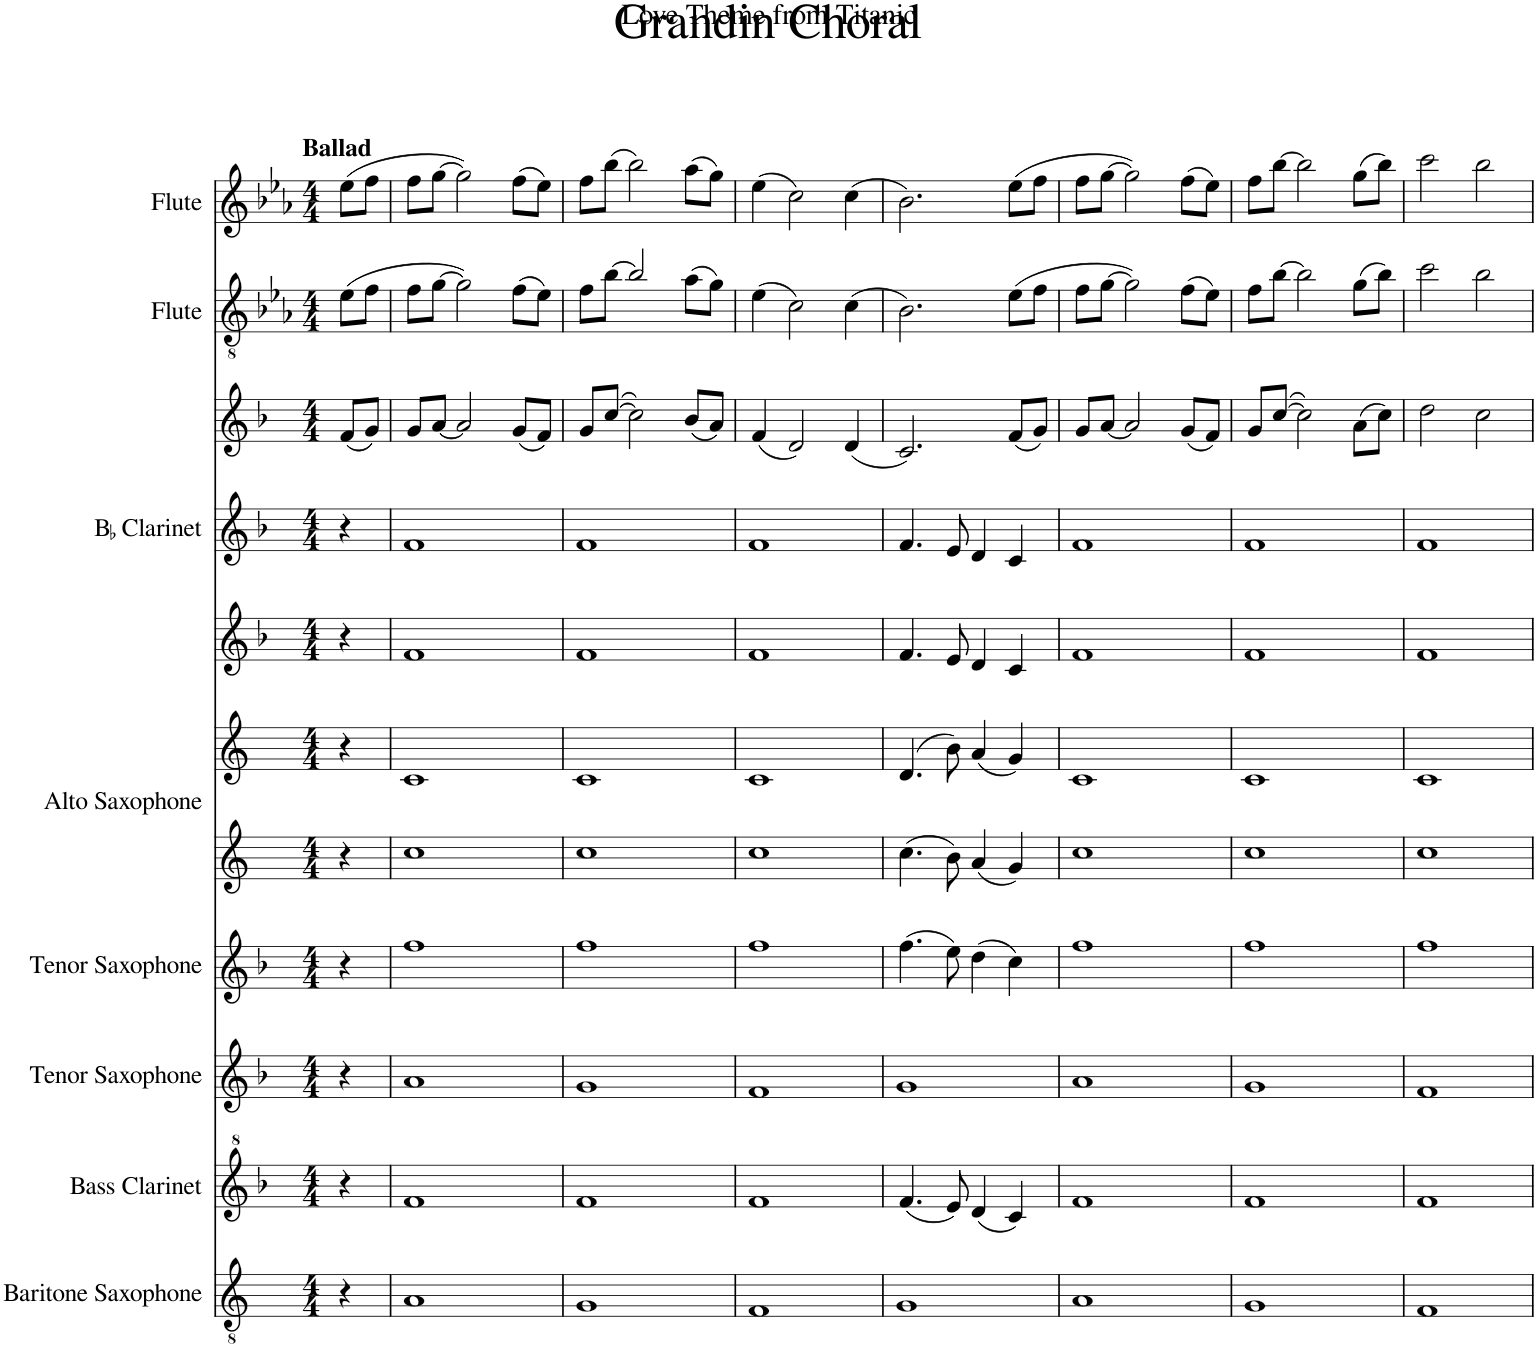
**kern	**kern	**kern	**kern	**kern	**kern	**kern	**kern	**kern	**kern	**kern
*part8	*part7	*part6	*part5	*part4	*part4	*part3	*part3	*part3	*part2	*part1
*staff11	*staff10	*staff9	*staff8	*staff7	*staff6	*staff5	*staff4	*staff3	*staff2	*staff1
*I"Baritone Saxophone	*I"Bass Clarinet	*I"Tenor Saxophone	*I"Tenor Saxophone	*I"Alto Saxophone	*	*I"BaccidentalFlat Clarinet	*	*	*I"Flute	*I"Flute
*I'Bar. Sax.	*I'B. Cl.	*I'T. Sax.	*I'T. Sax.	*I'A. Sax.	*	*I'BaccidentalFlat Cl.	*	*	*I'Fl.	*I'Fl.
*clefGv2	*clefG^2	*clefG2	*clefG2	*clefG2	*clefG2	*clefG2	*clefG2	*clefG2	*clefGv2	*clefG2
*Trd12c21	*Trd8c14	*Trd8c14	*Trd8c14	*Trd5c9	*Trd5c9	*Trd1c2	*Trd1c2	*Trd1c2	*	*
*k[]	*k[b-]	*k[b-]	*k[b-]	*k[]	*k[]	*k[b-]	*k[b-]	*k[b-]	*k[b-e-a-]	*k[b-e-a-]
*M4/4	*M4/4	*M4/4	*M4/4	*M4/4	*M4/4	*M4/4	*M4/4	*M4/4	*M4/4	*M4/4
=1	=1	=1	=1	=1	=1	=1	=1	=1	=1	=1
!	!	!	!	!	!	!	!	!	!	!LO:TX:a:B:t=Ballad
4r	4r	4r	4r	4r	4r	4r	4r	(8f/L	(8e-\L	(8ee-\L
.	.	.	.	.	.	.	.	8g/J)	8f\J	8ff\J
=2	=2	=2	=2	=2	=2	=2	=2	=2	=2	=2
1A	1ff	1a	1ff	1cc	1c	1f	1f	8g/L	8f\L	8ff\L
.	.	.	.	.	.	.	.	[8a/J	[8g\J	[8gg\J
.	.	.	.	.	.	.	.	2a/]	2g\])	2gg\])
.	.	.	.	.	.	.	.	(8g/L	(8f\L	(8ff\L
.	.	.	.	.	.	.	.	8f/J)	8e-\J)	8ee-\J)
=3	=3	=3	=3	=3	=3	=3	=3	=3	=3	=3
1G	1ff	1g	1ff	1cc	1c	1f	1f	8g/L	8f\L	8ff\L
.	.	.	.	.	.	.	.	([8cc/J	[8b-\J	(8bb-\J
.	.	.	.	.	.	.	.	2cc\])	2b-/]	2bb-\)
.	.	.	.	.	.	.	.	(8b-/L	(8a-\L	(8aa-\L
.	.	.	.	.	.	.	.	8a/J)	8g\J)	8gg\J)
=4	=4	=4	=4	=4	=4	=4	=4	=4	=4	=4
1F	1ff	1f	1ff	1cc	1c	1f	1f	(4f/	(4e-\	(4ee-\
.	.	.	.	.	.	.	.	2d/)	2c\)	2cc\)
.	.	.	.	.	.	.	.	(4d/	(4c\	(4cc\
=5	=5	=5	=5	=5	=5	=5	=5	=5	=5	=5
1G	(4.ff/	1g	(4.ff\	4.cc\	(4.d/	4.f/	4.f/	2.c/)	2.B-\)	2.b-\)
.	8ee/)	.	8ee\)	8b\	8b\)	8e/	8e/	.	.	.
.	(4dd/	.	(4dd\	4a/	(4a/	4d/	4d/	.	.	.
.	4cc/)	.	4cc\)	4g/	4g/)	4c/	4c/	(8f/L	(8e-\L	(8ee-\L
.	.	.	.	.	.	.	.	8g/J)	8f\J	8ff\J
=6	=6	=6	=6	=6	=6	=6	=6	=6	=6	=6
1A	1ff	1a	1ff	1cc	1c	1f	1f	8g/L	8f\L	8ff\L
.	.	.	.	.	.	.	.	[8a/J	[8g\J	[8gg\J
.	.	.	.	.	.	.	.	2a/]	2g\])	2gg\])
.	.	.	.	.	.	.	.	(8g/L	(8f\L	(8ff\L
.	.	.	.	.	.	.	.	8f/J)	8e-\J)	8ee-\J)
=7	=7	=7	=7	=7	=7	=7	=7	=7	=7	=7
1G	1ff	1g	1ff	1cc	1c	1f	1f	8g/L	8f\L	8ff\L
.	.	.	.	.	.	.	.	([8cc/J	[8b-\J	[8bb-\J
.	.	.	.	.	.	.	.	2cc\])	2b-\]	2bb-\]
.	.	.	.	.	.	.	.	(8a\L	(8g\L	(8gg\L
.	.	.	.	.	.	.	.	8cc\J)	8b-\J)	8bb-\J)
=8	=8	=8	=8	=8	=8	=8	=8	=8	=8	=8
1F	1ff	1f	1ff	1cc	1c	1f	1f	2dd\	2cc\	2ccc\
.	.	.	.	.	.	.	.	2cc\	2b-\	2bb-\
=	=	=	=	=	=	=	=	=	=	=
*-	*-	*-	*-	*-	*-	*-	*-	*-	*-	*-
